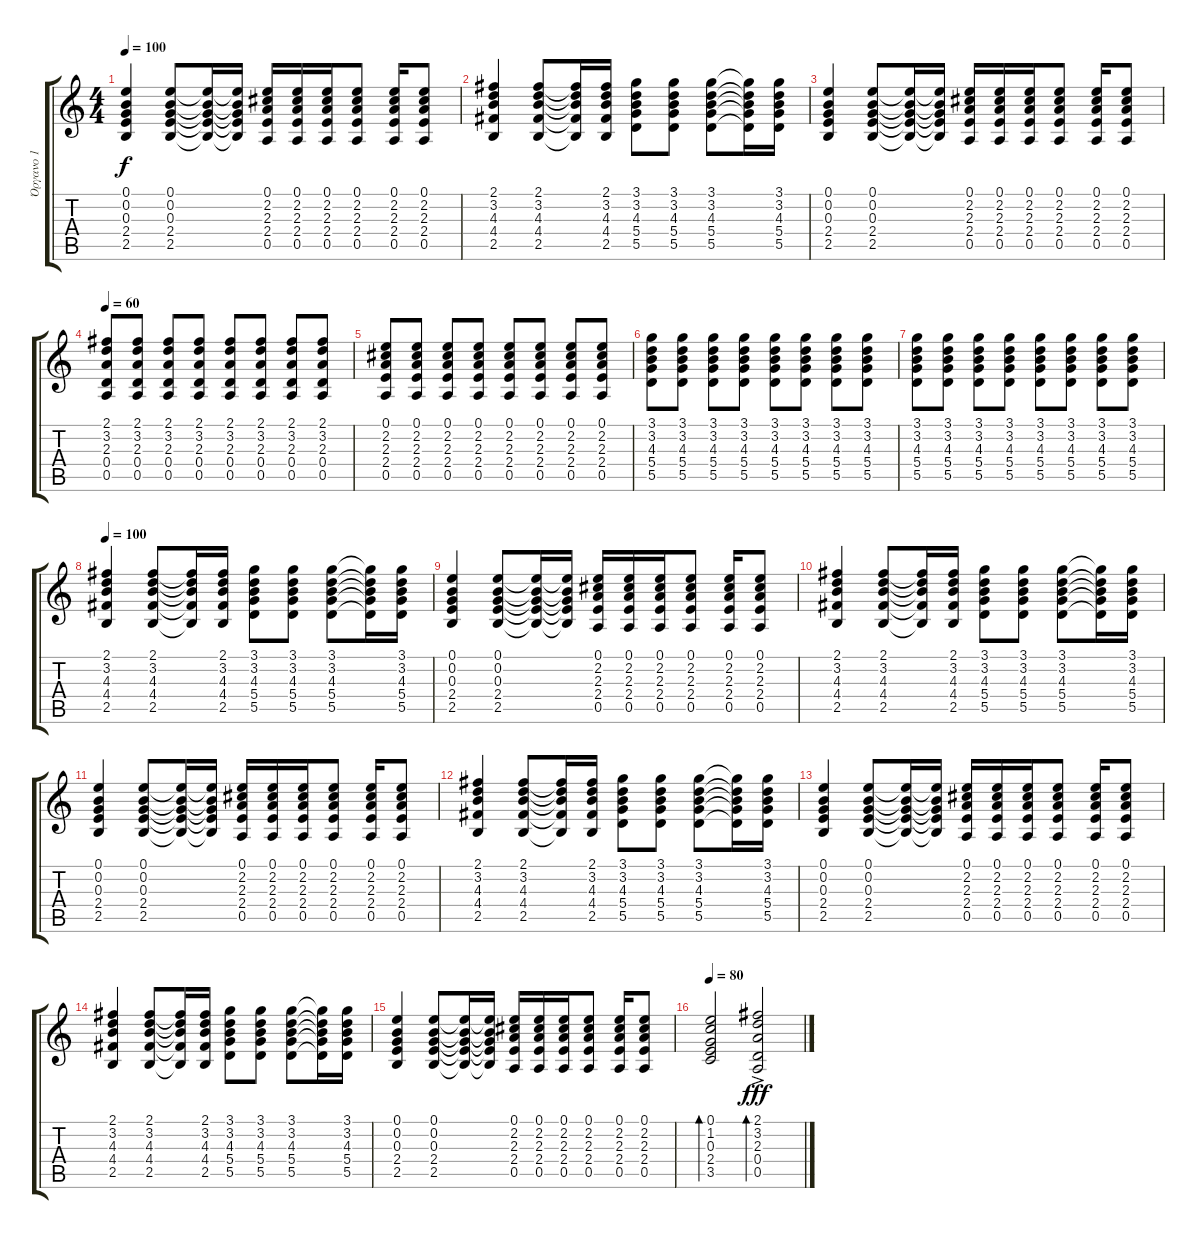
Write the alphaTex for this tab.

\track ("Όργανο 1" "Όργανο 1") {instrument overdrivenguitar}
\staff {score tabs}
\tuning (E4 B3 G3 D3 A2 E2) {hide}
\ts (4 4)
\tempo 100
\clef g2
\ks c
(0.1 0.2 0.3 2.4 2.5).4{dy f} (0.1 0.2 0.3 2.4 2.5).8 (0.1{t} 0.2{t} 0.3{t} 2.4{t} 2.5{t}).16 (0.1{t} 0.2{t} 0.3{t} 2.4{t} 2.5{t}).16 (0.1 2.2 2.3 2.4 0.5).16 (0.1 2.2 2.3 2.4 0.5).16 (0.1 2.2 2.3 2.4 0.5).16 (0.1 2.2 2.3 2.4 0.5).8 (0.1 2.2 2.3 2.4 0.5).16 (0.1 2.2 2.3 2.4 0.5).8 |
(2.1 3.2 4.3 4.4 2.5).4 (2.1 3.2 4.3 4.4 2.5).8 (2.1{t} 3.2{t} 4.3{t} 4.4{t} 2.5{t}).16 (2.1 3.2 4.3 4.4 2.5).16 (3.1 3.2 4.3 5.4 5.5).8 (3.1 3.2 4.3 5.4 5.5).8 (3.1 3.2 4.3 5.4 5.5).8 (3.1{t} 3.2{t} 4.3{t} 5.4{t} 5.5{t}).16 (3.1 3.2 4.3 5.4 5.5).16 |
(0.1 0.2 0.3 2.4 2.5).4 (0.1 0.2 0.3 2.4 2.5).8 (0.1{t} 0.2{t} 0.3{t} 2.4{t} 2.5{t}).16 (0.1{t} 0.2{t} 0.3{t} 2.4{t} 2.5{t}).16 (0.1 2.2 2.3 2.4 0.5).16 (0.1 2.2 2.3 2.4 0.5).16 (0.1 2.2 2.3 2.4 0.5).16 (0.1 2.2 2.3 2.4 0.5).8 (0.1 2.2 2.3 2.4 0.5).16 (0.1 2.2 2.3 2.4 0.5).8 |
\tempo 60
(2.1 3.2 2.3 0.4 0.5).8{volume 2} (2.1 3.2 2.3 0.4 0.5).8 (2.1 3.2 2.3 0.4 0.5).8 (2.1 3.2 2.3 0.4 0.5).8 (2.1 3.2 2.3 0.4 0.5).8 (2.1 3.2 2.3 0.4 0.5).8 (2.1 3.2 2.3 0.4 0.5).8 (2.1 3.2 2.3 0.4 0.5).8 |
(0.1 2.2 2.3 2.4 0.5).8 (0.1 2.2 2.3 2.4 0.5).8 (0.1 2.2 2.3 2.4 0.5).8 (0.1 2.2 2.3 2.4 0.5).8 (0.1 2.2 2.3 2.4 0.5).8 (0.1 2.2 2.3 2.4 0.5).8 (0.1 2.2 2.3 2.4 0.5).8 (0.1 2.2 2.3 2.4 0.5).8 |
(3.1 3.2 4.3 5.4 5.5).8 (3.1 3.2 4.3 5.4 5.5).8 (3.1 3.2 4.3 5.4 5.5).8 (3.1 3.2 4.3 5.4 5.5).8 (3.1 3.2 4.3 5.4 5.5).8 (3.1 3.2 4.3 5.4 5.5).8 (3.1 3.2 4.3 5.4 5.5).8 (3.1 3.2 4.3 5.4 5.5).8 |
(3.1 3.2 4.3 5.4 5.5).8 (3.1 3.2 4.3 5.4 5.5).8 (3.1 3.2 4.3 5.4 5.5).8 (3.1 3.2 4.3 5.4 5.5).8 (3.1 3.2 4.3 5.4 5.5).8 (3.1 3.2 4.3 5.4 5.5).8 (3.1 3.2 4.3 5.4 5.5).8 (3.1 3.2 4.3 5.4 5.5).8 |
\tempo 100
(2.1 3.2 4.3 4.4 2.5).4 (2.1 3.2 4.3 4.4 2.5).8 (2.1{t} 3.2{t} 4.3{t} 4.4{t} 2.5{t}).16 (2.1 3.2 4.3 4.4 2.5).16 (3.1 3.2 4.3 5.4 5.5).8 (3.1 3.2 4.3 5.4 5.5).8 (3.1 3.2 4.3 5.4 5.5).8 (3.1{t} 3.2{t} 4.3{t} 5.4{t} 5.5{t}).16 (3.1 3.2 4.3 5.4 5.5).16 |
(0.1 0.2 0.3 2.4 2.5).4 (0.1 0.2 0.3 2.4 2.5).8 (0.1{t} 0.2{t} 0.3{t} 2.4{t} 2.5{t}).16 (0.1{t} 0.2{t} 0.3{t} 2.4{t} 2.5{t}).16 (0.1 2.2 2.3 2.4 0.5).16 (0.1 2.2 2.3 2.4 0.5).16 (0.1 2.2 2.3 2.4 0.5).16 (0.1 2.2 2.3 2.4 0.5).8 (0.1 2.2 2.3 2.4 0.5).16 (0.1 2.2 2.3 2.4 0.5).8 |
(2.1 3.2 4.3 4.4 2.5).4 (2.1 3.2 4.3 4.4 2.5).8 (2.1{t} 3.2{t} 4.3{t} 4.4{t} 2.5{t}).16 (2.1 3.2 4.3 4.4 2.5).16 (3.1 3.2 4.3 5.4 5.5).8 (3.1 3.2 4.3 5.4 5.5).8 (3.1 3.2 4.3 5.4 5.5).8 (3.1{t} 3.2{t} 4.3{t} 5.4{t} 5.5{t}).16 (3.1 3.2 4.3 5.4 5.5).16 |
(0.1 0.2 0.3 2.4 2.5).4 (0.1 0.2 0.3 2.4 2.5).8 (0.1{t} 0.2{t} 0.3{t} 2.4{t} 2.5{t}).16 (0.1{t} 0.2{t} 0.3{t} 2.4{t} 2.5{t}).16 (0.1 2.2 2.3 2.4 0.5).16 (0.1 2.2 2.3 2.4 0.5).16 (0.1 2.2 2.3 2.4 0.5).16 (0.1 2.2 2.3 2.4 0.5).8 (0.1 2.2 2.3 2.4 0.5).16 (0.1 2.2 2.3 2.4 0.5).8 |
(2.1 3.2 4.3 4.4 2.5).4 (2.1 3.2 4.3 4.4 2.5).8 (2.1{t} 3.2{t} 4.3{t} 4.4{t} 2.5{t}).16 (2.1 3.2 4.3 4.4 2.5).16 (3.1 3.2 4.3 5.4 5.5).8 (3.1 3.2 4.3 5.4 5.5).8 (3.1 3.2 4.3 5.4 5.5).8 (3.1{t} 3.2{t} 4.3{t} 5.4{t} 5.5{t}).16 (3.1 3.2 4.3 5.4 5.5).16 |
(0.1 0.2 0.3 2.4 2.5).4 (0.1 0.2 0.3 2.4 2.5).8 (0.1{t} 0.2{t} 0.3{t} 2.4{t} 2.5{t}).16 (0.1{t} 0.2{t} 0.3{t} 2.4{t} 2.5{t}).16 (0.1 2.2 2.3 2.4 0.5).16 (0.1 2.2 2.3 2.4 0.5).16 (0.1 2.2 2.3 2.4 0.5).16 (0.1 2.2 2.3 2.4 0.5).8 (0.1 2.2 2.3 2.4 0.5).16 (0.1 2.2 2.3 2.4 0.5).8 |
(2.1 3.2 4.3 4.4 2.5).4 (2.1 3.2 4.3 4.4 2.5).8 (2.1{t} 3.2{t} 4.3{t} 4.4{t} 2.5{t}).16 (2.1 3.2 4.3 4.4 2.5).16 (3.1 3.2 4.3 5.4 5.5).8 (3.1 3.2 4.3 5.4 5.5).8 (3.1 3.2 4.3 5.4 5.5).8 (3.1{t} 3.2{t} 4.3{t} 5.4{t} 5.5{t}).16 (3.1 3.2 4.3 5.4 5.5).16 |
(0.1 0.2 0.3 2.4 2.5).4 (0.1 0.2 0.3 2.4 2.5).8 (0.1{t} 0.2{t} 0.3{t} 2.4{t} 2.5{t}).16 (0.1{t} 0.2{t} 0.3{t} 2.4{t} 2.5{t}).16 (0.1 2.2 2.3 2.4 0.5).16 (0.1 2.2 2.3 2.4 0.5).16 (0.1 2.2 2.3 2.4 0.5).16 (0.1 2.2 2.3 2.4 0.5).8 (0.1 2.2 2.3 2.4 0.5).16 (0.1 2.2 2.3 2.4 0.5).8 |
\tempo 80
(0.1 1.2 0.3 2.4 3.5).2{bd 240} (2.1{ac} 3.2{ac} 2.3{ac} 0.4{ac} 0.5).2{bd 240 dy fff}
